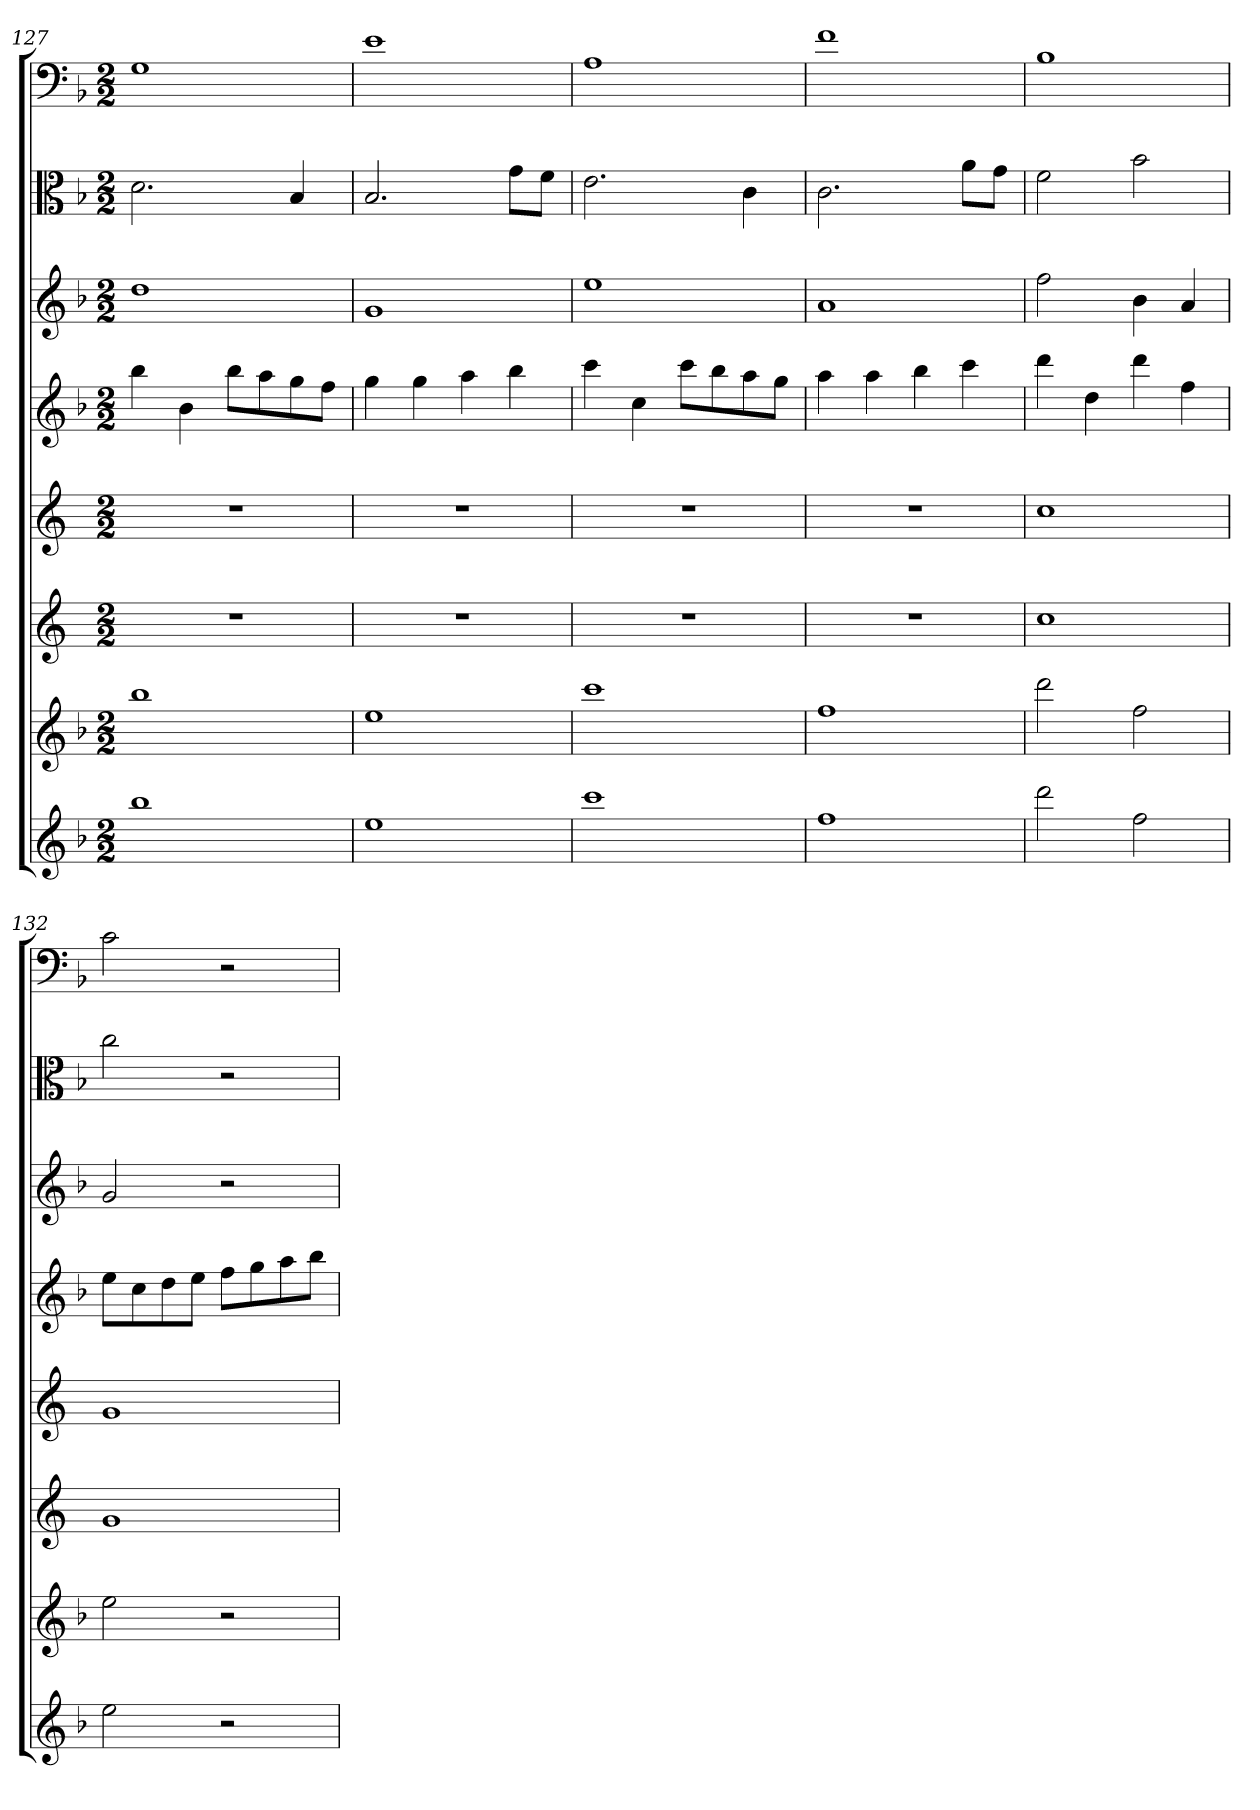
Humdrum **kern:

**kern	**kern	**kern	**kern	**kern	**kern	**kern	**kern
*part8	*part7	*part6	*part5	*part4	*part3	*part2	*part1
*staff8	*staff7	*staff6	*staff5	*staff4	*staff3	*staff2	*staff1
*	*	*	*	*	*	*clefC3	*clefF4
*k[b-]	*k[b-]	*k[]	*k[]	*k[b-]	*k[b-]	*k[b-]	*k[b-]
*F:	*F:	*	*	*F:	*F:	*F:	*F:
*M2/2	*M2/2	*M2/2	*M2/2	*M2/2	*M2/2	*M2/2	*M2/2
=127	=127	=127	=127	=127	=127	=127	=127
1bb-	1bb-	1r	1r	4bb-	1dd	2.d	1G
.	.	.	.	4b-	.	.	.
.	.	.	.	8bb-L	.	.	.
.	.	.	.	8aa	.	.	.
.	.	.	.	8gg	.	4B-	.
.	.	.	.	8ffJ	.	.	.
=128	=128	=128	=128	=128	=128	=128	=128
1ee	1ee	1r	1r	4gg	1g	2.B-	1e
.	.	.	.	4gg	.	.	.
.	.	.	.	4aa	.	.	.
.	.	.	.	4bb-	.	8g\L	.
.	.	.	.	.	.	8f\J	.
=129	=129	=129	=129	=129	=129	=129	=129
1ccc	1ccc	1r	1r	4ccc	1ee	2.e	1A
.	.	.	.	4cc	.	.	.
.	.	.	.	8cccL	.	.	.
.	.	.	.	8bb-	.	.	.
.	.	.	.	8aa	.	4c	.
.	.	.	.	8ggJ	.	.	.
=130	=130	=130	=130	=130	=130	=130	=130
1ff	1ff	1r	1r	4aa	1a	2.c	1f
.	.	.	.	4aa	.	.	.
.	.	.	.	4bb-	.	.	.
.	.	.	.	4ccc	.	8a\L	.
.	.	.	.	.	.	8g\J	.
=131	=131	=131	=131	=131	=131	=131	=131
2ddd	2ddd	1cc	1cc	4ddd	2ff	2f	1B-
.	.	.	.	4dd	.	.	.
2ff	2ff	.	.	4ddd	4b-	2b-	.
.	.	.	.	4ff	4a	.	.
=132	=132	=132	=132	=132	=132	=132	=132
2ee	2ee	1g	1g	8eeL	2g	2cc	2c
.	.	.	.	8cc	.	.	.
.	.	.	.	8dd	.	.	.
.	.	.	.	8eeJ	.	.	.
2r	2r	.	.	8ffL	2r	2r	2r
.	.	.	.	8gg	.	.	.
.	.	.	.	8aa	.	.	.
.	.	.	.	8bb-J	.	.	.
=	=	=	=	=	=	=	=
*-	*-	*-	*-	*-	*-	*-	*-
